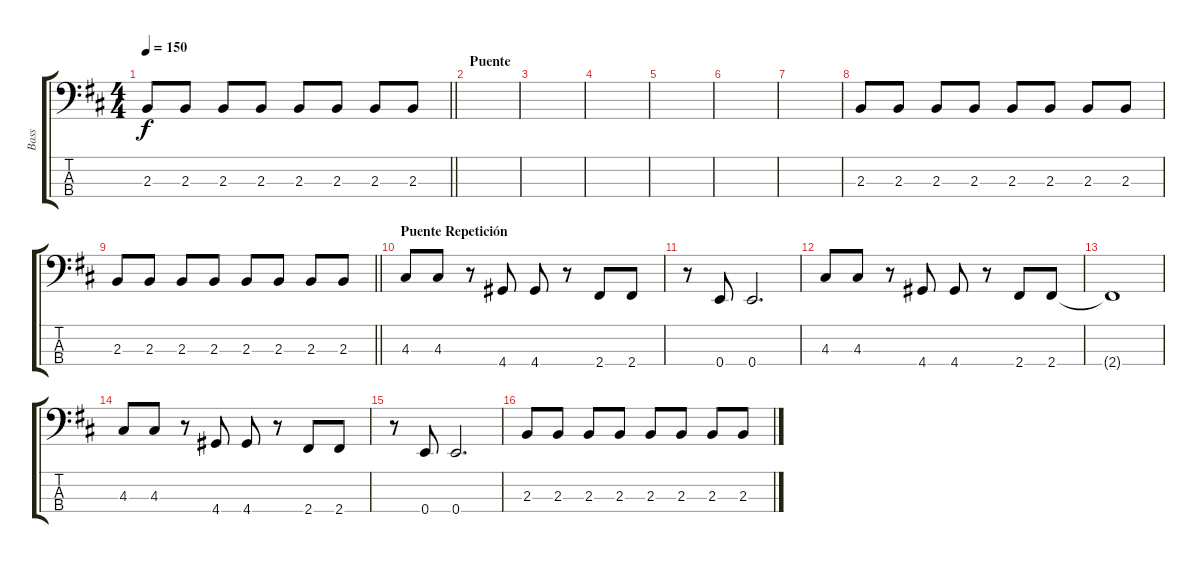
\track ("Bass" "Bass") {instrument electricbasspick}
\staff {score tabs}
\tuning (G2 D2 A1 E1) {hide}
\ts (4 4)
\tempo 150
\clef f4
\barLineRight lightlight
\ks bminor
2.3.8{dy f} 2.3.8 2.3.8 2.3.8 2.3.8 2.3.8 2.3.8 2.3.8 |
\section ("" "Puente")
|
|
|
|
|
|
2.3.8 2.3.8 2.3.8 2.3.8 2.3.8 2.3.8 2.3.8 2.3.8 |
\barLineRight lightlight
2.3.8 2.3.8 2.3.8 2.3.8 2.3.8 2.3.8 2.3.8 2.3.8 |
\section ("" "Puente Repetición")
4.3.8 4.3.8 r.8 4.4.8 4.4.8 r.8 2.4.8 2.4.8 |
r.8 0.4.8 0.4.2{d} |
4.3.8 4.3.8 r.8 4.4.8 4.4.8 r.8 2.4.8 2.4.8 |
2.4{t}.1 |
4.3.8 4.3.8 r.8 4.4.8 4.4.8 r.8 2.4.8 2.4.8 |
r.8 0.4.8 0.4.2{d} |
2.3.8 2.3.8 2.3.8 2.3.8 2.3.8 2.3.8 2.3.8 2.3.8
